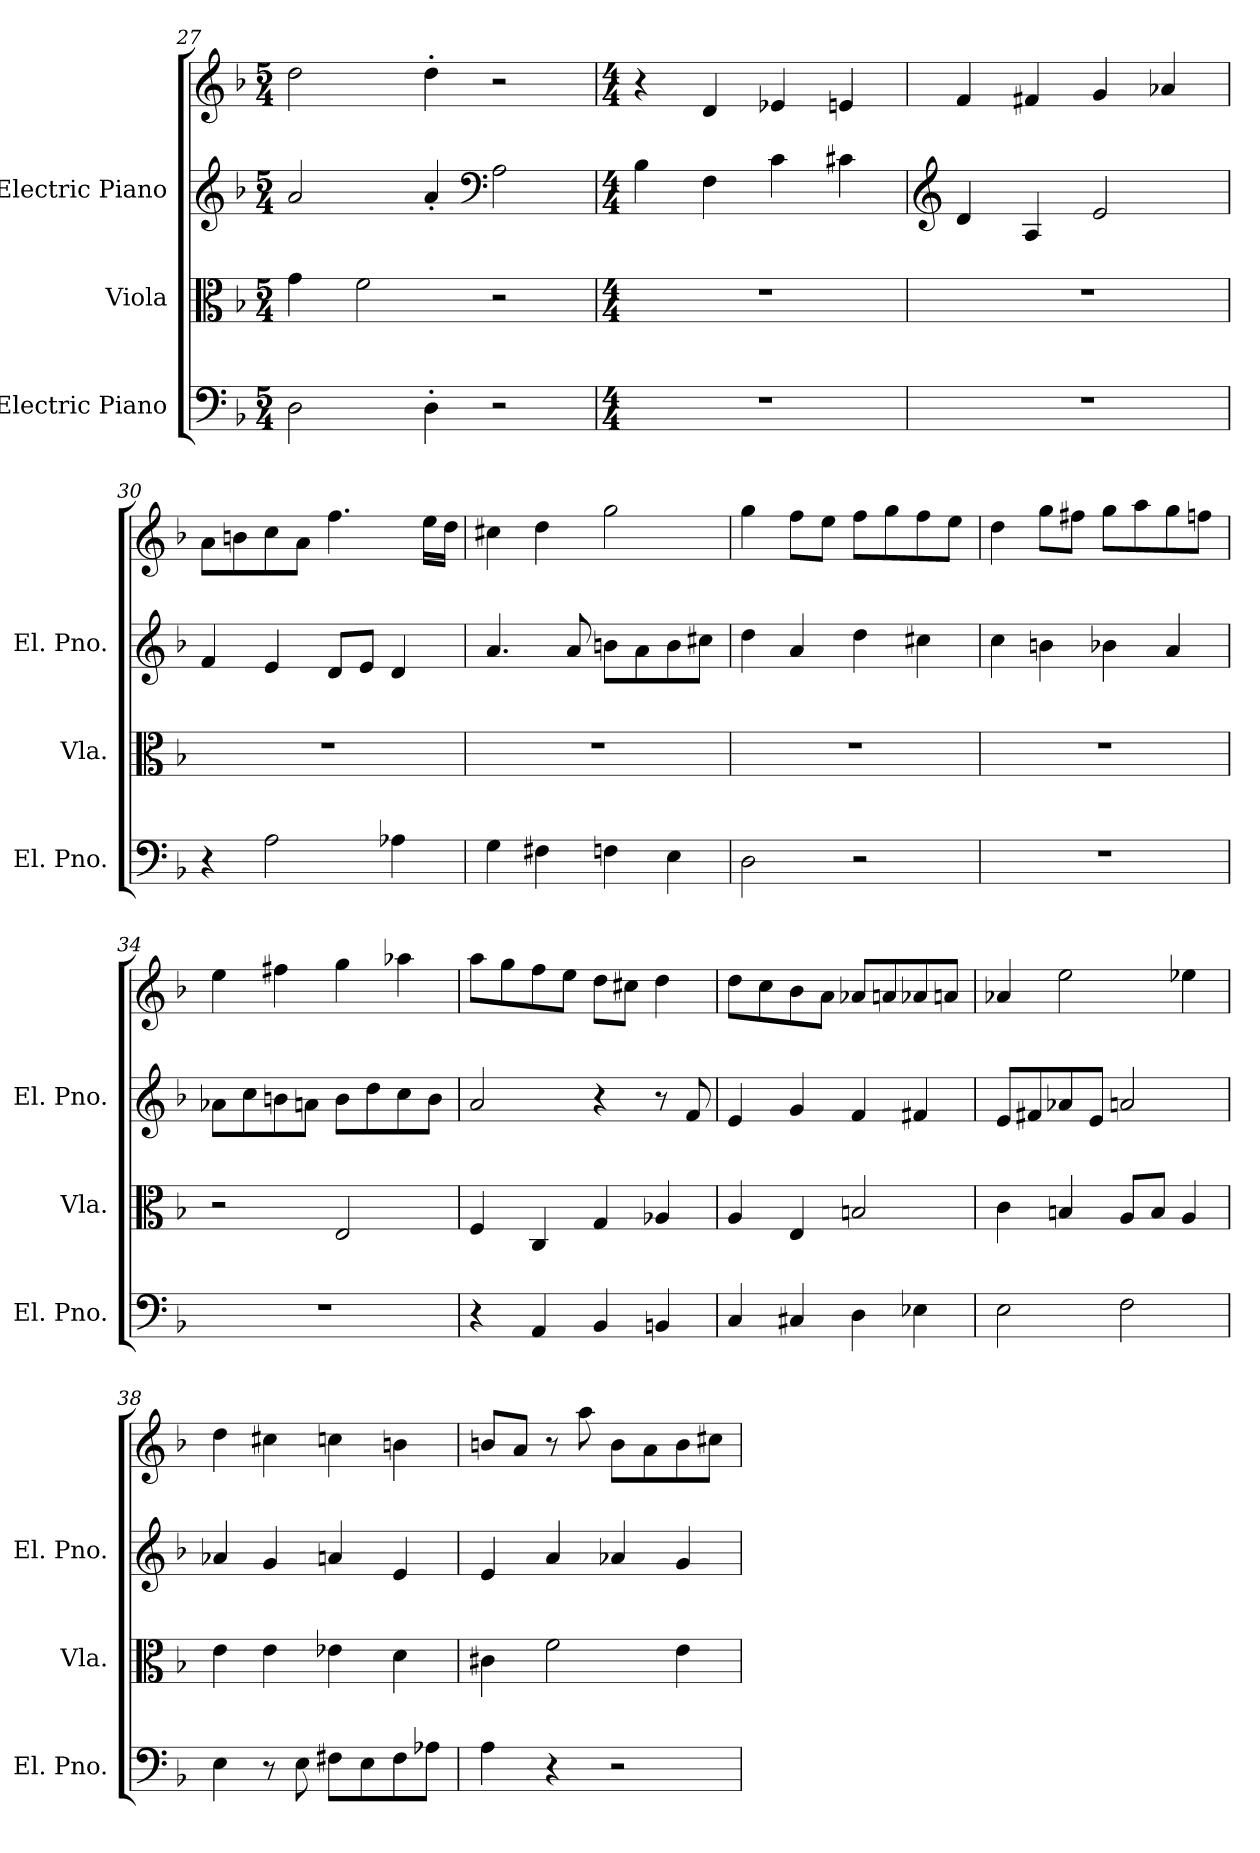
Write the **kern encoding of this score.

**kern	**kern	**kern	**kern
*part3	*part2	*part1	*part1
*staff4	*staff3	*staff2	*staff1
*I"Electric Piano	*I"Viola	*I"Electric Piano	*
*I'El. Pno.	*I'Vla.	*I'El. Pno.	*
*clefF4	*clefC3	*clefG2	*clefG2
*k[b-]	*k[b-]	*k[b-]	*k[b-]
*M5/4	*M5/4	*M5/4	*M5/4
=27	=27	=27	=27
2D\	4g\	2a/	2dd\
.	2f\	.	.
4D'\	.	4a'/	4dd'\
*	*	*clefF4	*
2r	2r	2A\	2r
=28	=28	=28	=28
*M4/4	*M4/4	*M4/4	*M4/4
1r	1r	4B-\	4r
.	.	4F\	4d/
.	.	4c\	4e-X/
.	.	4c#X\	4en/
=29	=29	=29	=29
*	*	*clefG2	*
1r	1r	4d/	4f/
.	.	4A/	4f#X/
.	.	2e/	4g/
.	.	.	4a-X/
!!LO:PB:g=z
=30	=30	=30	=30
4r	1r	4f/	8a\L
.	.	.	8bn\
2A\	.	4e/	8cc\
.	.	.	8a\J
.	.	8d/L	4.ff\
.	.	8e/J	.
4A-X\	.	4d/	.
.	.	.	16ee\LL
.	.	.	16dd\JJ
=31	=31	=31	=31
4G\	1r	4.a/	4cc#X\
4F#X\	.	.	4dd\
.	.	8a/	.
4Fn\	.	8bn\L	2gg\
.	.	8a\	.
4E\	.	8b\	.
.	.	8cc#X\J	.
=32	=32	=32	=32
2D\	1r	4dd\	4gg\
.	.	4a/	8ff\L
.	.	.	8ee\J
2r	.	4dd\	8ff\L
.	.	.	8gg\
.	.	4cc#X\	8ff\
.	.	.	8ee\J
=33	=33	=33	=33
1r	1r	4cc\	4dd\
.	.	4bn\	8gg\L
.	.	.	8ff#X\J
.	.	4b-X\	8gg\L
.	.	.	8aa\
.	.	4a/	8gg\
.	.	.	8ffn\J
!!LO:LB:g=z
=34	=34	=34	=34
1r	2r	8a-X\L	4ee\
.	.	8cc\	.
.	.	8bn\	4ff#X\
.	.	8an\J	.
.	2E/	8b\L	4gg\
.	.	8dd\	.
.	.	8cc\	4aa-X\
.	.	8b\J	.
=35	=35	=35	=35
4r	4F/	2a/	8aa\L
.	.	.	8gg\
4AA/	4C/	.	8ff\
.	.	.	8ee\J
4BB-/	4G/	4r	8dd\L
.	.	.	8cc#X\J
4BBn/	4A-X/	8r	4dd\
.	.	8f/	.
=36	=36	=36	=36
4C/	4A/	4e/	8dd\L
.	.	.	8cc\
4C#X/	4E/	4g/	8b-\
.	.	.	8a\J
4D\	2Bn/	4f/	8a-X/L
.	.	.	8an/
4E-X\	.	4f#X/	8a-X/
.	.	.	8an/J
=37	=37	=37	=37
2E\	4c\	8e/L	4a-X/
.	.	8f#X/	.
.	4Bn/	8a-X/	2ee\
.	.	8e/J	.
2F\	8A/L	2an/	.
.	8B/J	.	.
.	4A/	.	4ee-X\
!!LO:LB:g=z
=38	=38	=38	=38
4E\	4e\	4a-X/	4dd\
8r	4e\	4g/	4cc#X\
8E\	.	.	.
8F#X\L	4e-X\	4an/	4ccn\
8E\	.	.	.
8F#\	4d\	4e/	4bn\
8A-X\J	.	.	.
=39	=39	=39	=39
4A\	4c#X\	4e/	8bn/L
.	.	.	8a/J
4r	2f\	4a/	8r
.	.	.	8aa\
2r	.	4a-X/	8b\L
.	.	.	8a\
.	4e\	4g/	8b\
.	.	.	8cc#X\J
=	=	=	=
*-	*-	*-	*-
